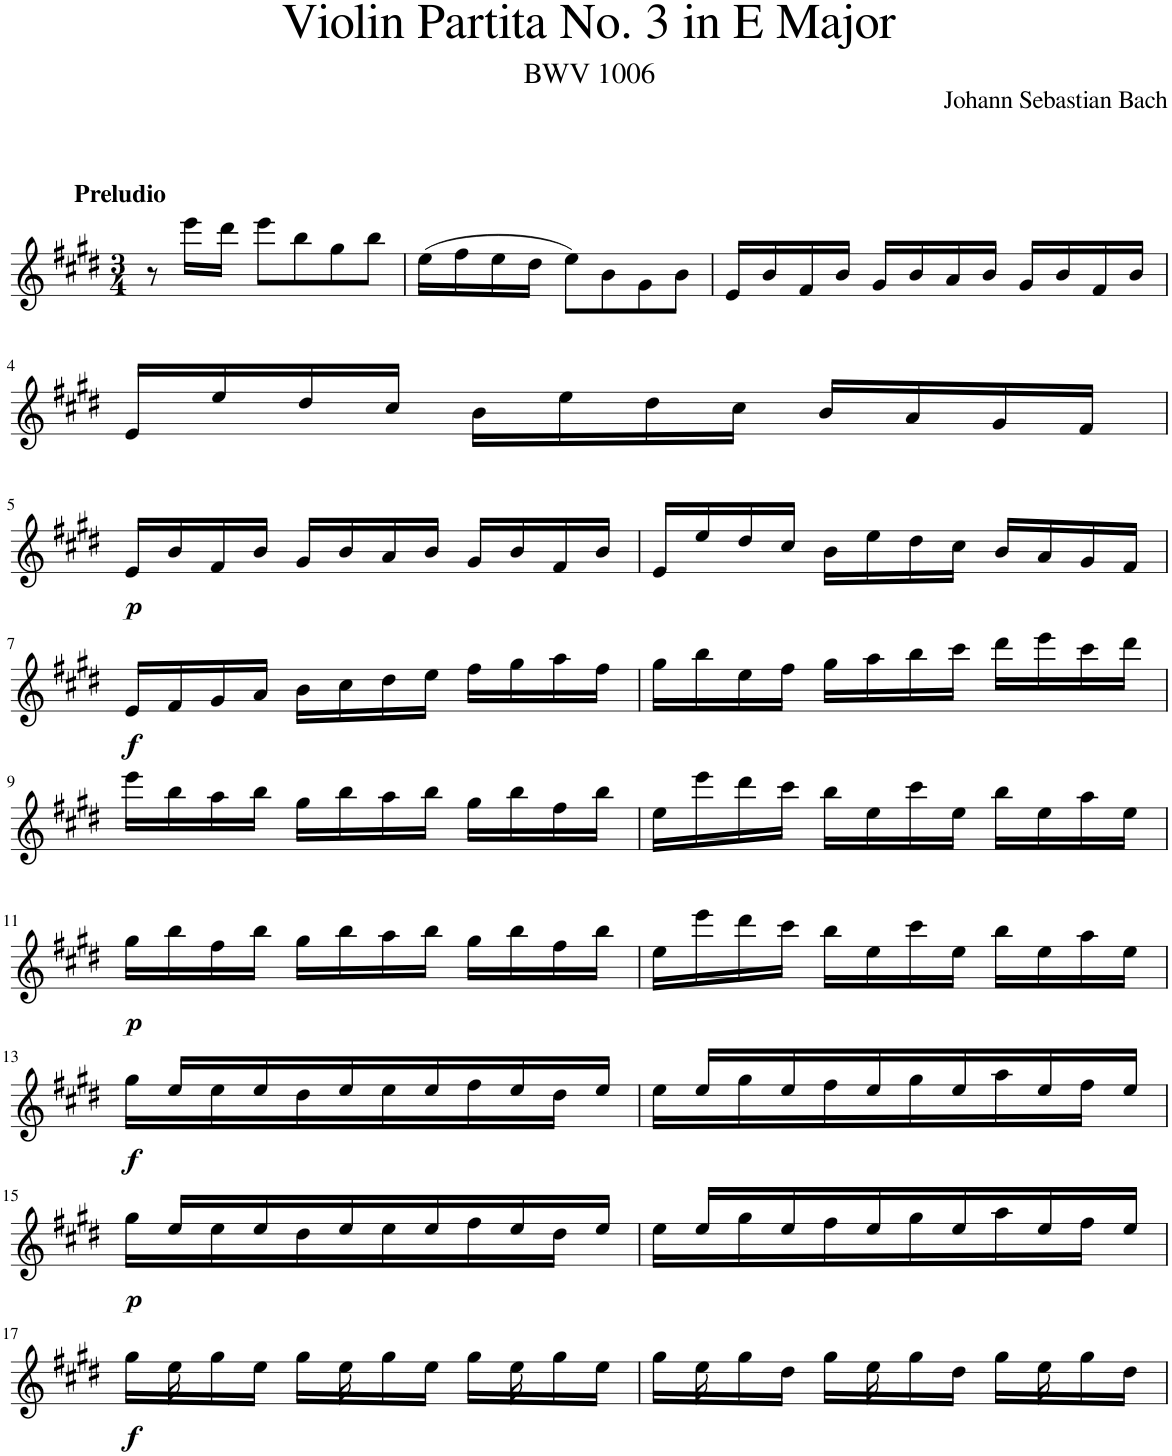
**kern	**dynam
*part1	*part1
*staff1	*staff1
*I"Violin	*
*I'Vln.	*
*clefG2	*
*k[f#c#g#d#]	*
*M3/4	*
=1	=1
!LO:TX:a:B:t=Preludio	!
8r	.
16eee\LL	.
16ddd#\JJ	.
8eee\L	.
8bb\	.
8gg#\	.
8bb\J	.
=2	=2
(16ee\LL	.
16ff#\	.
16ee\	.
16dd#\JJ	.
8ee\L)	.
8b\	.
8g#\	.
8b\J	.
=3	=3
16e/LL	.
16b/	.
16f#/	.
16b/JJ	.
16g#/LL	.
16b/	.
16a/	.
16b/JJ	.
16g#/LL	.
16b/	.
16f#/	.
16b/JJ	.
!!LO:LB:g=z
=4	=4
16e/LL	.
16ee/	.
16dd#/	.
16cc#/JJ	.
16b\LL	.
16ee\	.
16dd#\	.
16cc#\JJ	.
16b/LL	.
16a/	.
16g#/	.
16f#/JJ	.
!!LO:LB:g=z
=5	=5
!	!LO:DY:b
16e/LL	p
16b/	.
16f#/	.
16b/JJ	.
16g#/LL	.
16b/	.
16a/	.
16b/JJ	.
16g#/LL	.
16b/	.
16f#/	.
16b/JJ	.
=6	=6
16e/LL	.
16ee/	.
16dd#/	.
16cc#/JJ	.
16b\LL	.
16ee\	.
16dd#\	.
16cc#\JJ	.
16b/LL	.
16a/	.
16g#/	.
16f#/JJ	.
!!LO:LB:g=z
=7	=7
!	!LO:DY:b
16e/LL	f
16f#/	.
16g#/	.
16a/JJ	.
16b\LL	.
16cc#\	.
16dd#\	.
16ee\JJ	.
16ff#\LL	.
16gg#\	.
16aa\	.
16ff#\JJ	.
=8	=8
16gg#\LL	.
16bb\	.
16ee\	.
16ff#\JJ	.
16gg#\LL	.
16aa\	.
16bb\	.
16ccc#\JJ	.
16ddd#\LL	.
16eee\	.
16ccc#\	.
16ddd#\JJ	.
!!LO:LB:g=z
=9	=9
16eee\LL	.
16bb\	.
16aa\	.
16bb\JJ	.
16gg#\LL	.
16bb\	.
16aa\	.
16bb\JJ	.
16gg#\LL	.
16bb\	.
16ff#\	.
16bb\JJ	.
=10	=10
16ee\LL	.
16eee\	.
16ddd#\	.
16ccc#\JJ	.
16bb\LL	.
16ee\	.
16ccc#\	.
16ee\JJ	.
16bb\LL	.
16ee\	.
16aa\	.
16ee\JJ	.
!!LO:LB:g=z
=11	=11
!	!LO:DY:b
16gg#\LL	p
16bb\	.
16ff#\	.
16bb\JJ	.
16gg#\LL	.
16bb\	.
16aa\	.
16bb\JJ	.
16gg#\LL	.
16bb\	.
16ff#\	.
16bb\JJ	.
=12	=12
16ee\LL	.
16eee\	.
16ddd#\	.
16ccc#\JJ	.
16bb\LL	.
16ee\	.
16ccc#\	.
16ee\JJ	.
16bb\LL	.
16ee\	.
16aa\	.
16ee\JJ	.
!!LO:LB:g=z
=13	=13
*^	*
!	!	!LO:DY:b
16ryy	16gg#\LL	f
16ee/LL	16ryy	.
16ryy	16ee\	.
16ee/	16ryy	.
16ryy	16dd#\	.
16ee/	16ryy	.
16ryy	16ee\	.
16ee/	16ryy	.
16ryy	16ff#\	.
16ee/	16ryy	.
16ryy	16dd#\JJ	.
16ee/JJ	16ryy	.
=14	=14	=14
16ryy	16ee\LL	.
16ee/LL	16ryy	.
16ryy	16gg#\	.
16ee/	16ryy	.
16ryy	16ff#\	.
16ee/	16ryy	.
16ryy	16gg#\	.
16ee/	16ryy	.
16ryy	16aa\	.
16ee/	16ryy	.
16ryy	16ff#\JJ	.
16ee/JJ	16ryy	.
!!LO:LB:g=z	!!
=15	=15	=15
!	!	!LO:DY:b
16ryy	16gg#\LL	p
16ee/LL	16ryy	.
16ryy	16ee\	.
16ee/	16ryy	.
16ryy	16dd#\	.
16ee/	16ryy	.
16ryy	16ee\	.
16ee/	16ryy	.
16ryy	16ff#\	.
16ee/	16ryy	.
16ryy	16dd#\JJ	.
16ee/JJ	16ryy	.
=16	=16	=16
16ryy	16ee\LL	.
16ee/LL	16ryy	.
16ryy	16gg#\	.
16ee/	16ryy	.
16ryy	16ff#\	.
16ee/	16ryy	.
16ryy	16gg#\	.
16ee/	16ryy	.
16ryy	16aa\	.
16ee/	16ryy	.
16ryy	16ff#\JJ	.
16ee/JJ	16ryy	.
!!LO:LB:g=z	!!
=17	=17	=17
!	!	!LO:DY:b
16ryy	16gg#\LL	f
16ee\	16ryy	.
16ryy	16gg#\	.
16ryy	16ee\JJ	.
16ryy	16gg#\LL	.
16ee\	16ryy	.
16ryy	16gg#\	.
16ryy	16ee\JJ	.
16ryy	16gg#\LL	.
16ee\	16ryy	.
16ryy	16gg#\	.
16ryy	16ee\JJ	.
=18	=18	=18
16ryy	16gg#\LL	.
16ee\	16ryy	.
16ryy	16gg#\	.
16ryy	16dd#\JJ	.
16ryy	16gg#\LL	.
16ee\	16ryy	.
16ryy	16gg#\	.
16ryy	16dd#\JJ	.
16ryy	16gg#\LL	.
16ee\	16ryy	.
16ryy	16gg#\	.
16ryy	16dd#\JJ	.
*v	*v	*
=	=
*-	*-
